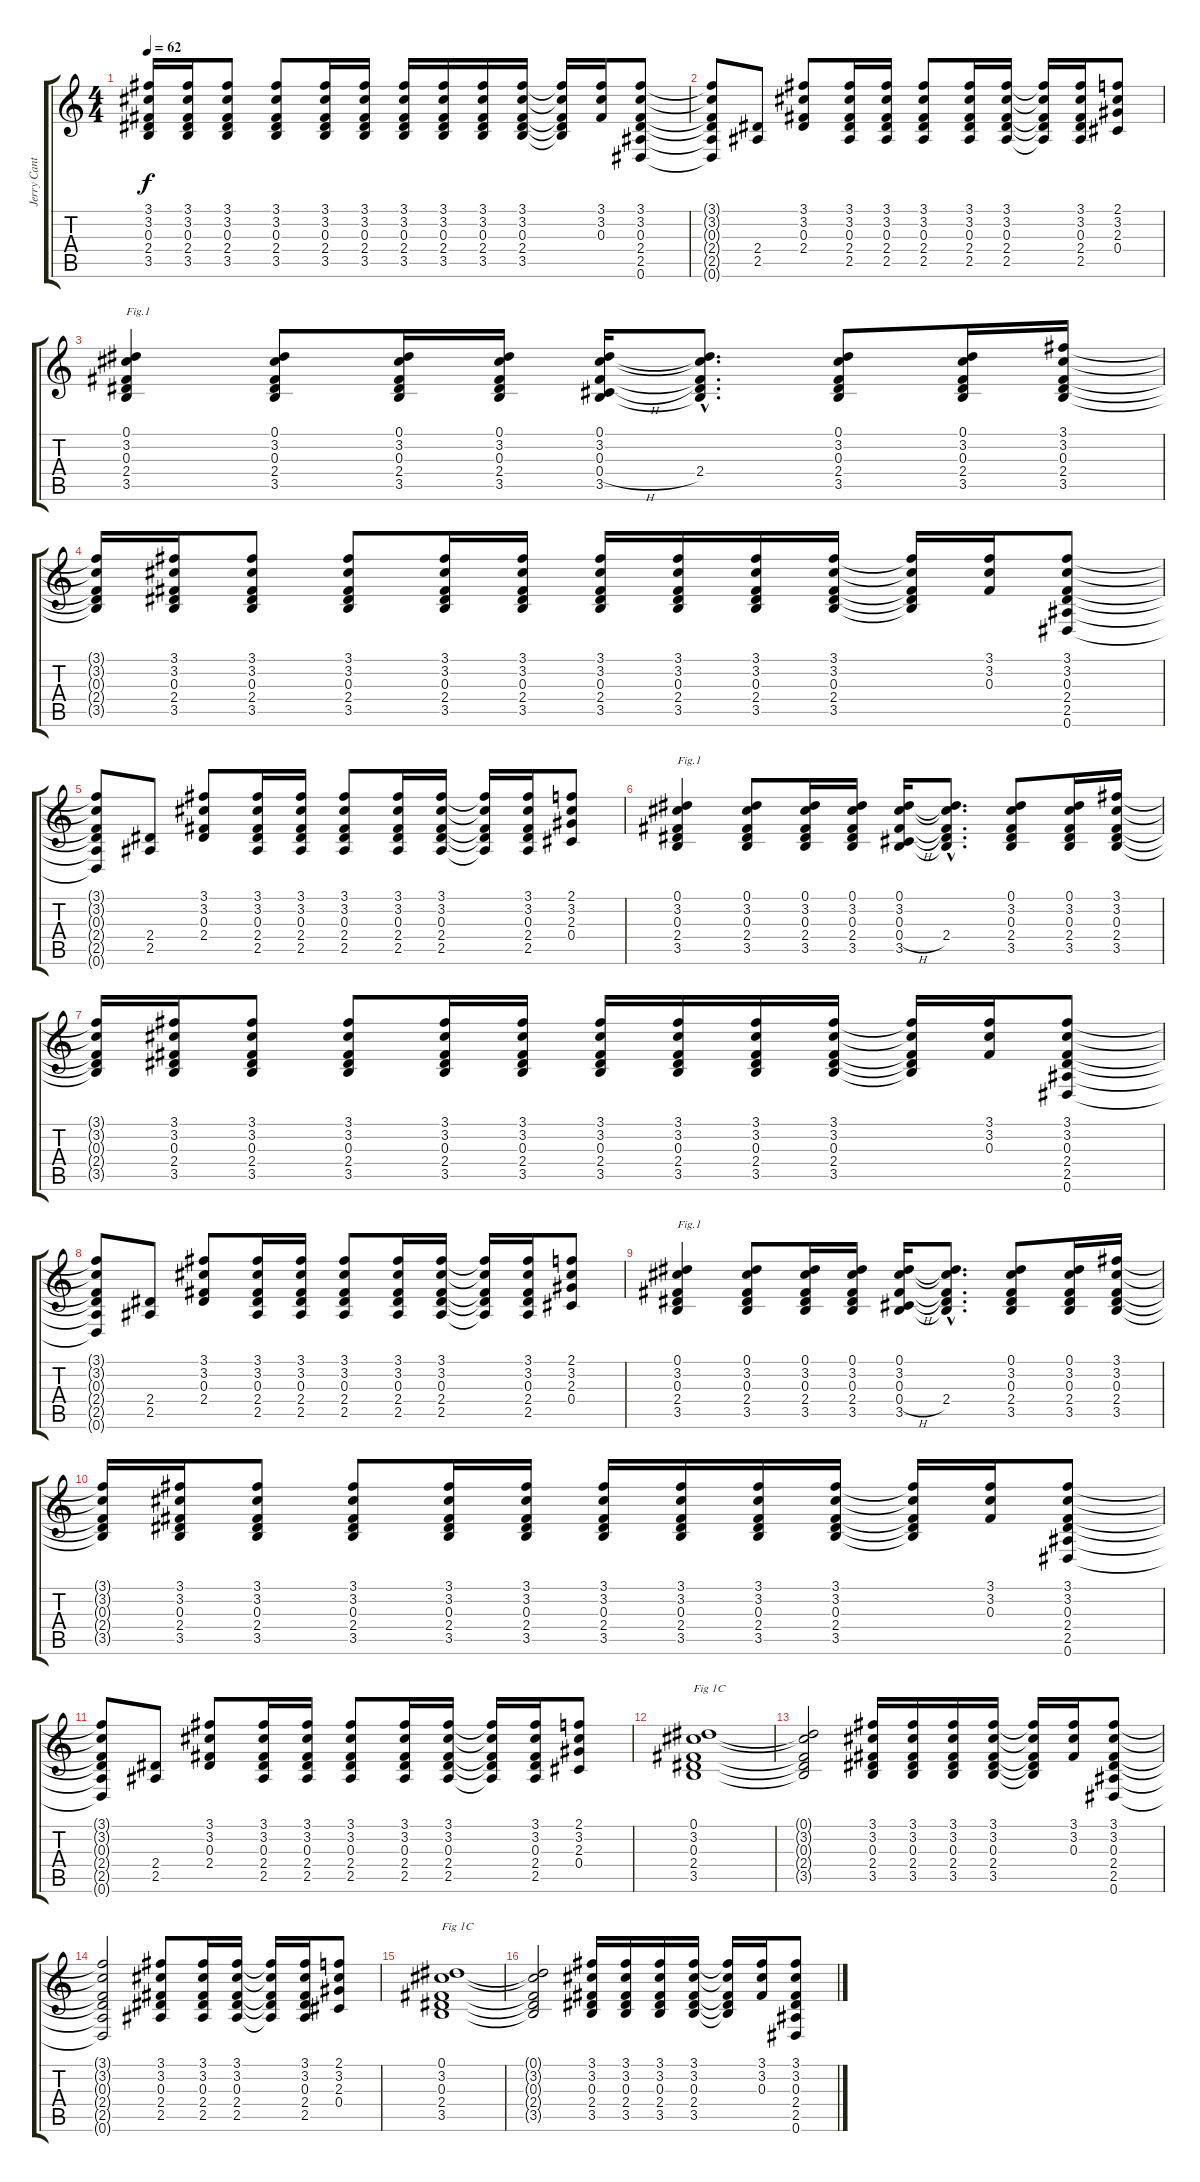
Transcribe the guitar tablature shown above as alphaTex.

\track ("Jerry Cantrell - Guitar 1" "Jerry Cant") {instrument acousticguitarnylon}
\staff {score tabs}
\tuning (Eb4 Bb3 Gb3 Db3 Ab2 Eb2) {hide}
\ts (4 4)
\tempo 62
\clef g2
\ks c
(3.1{t} 3.2{t} 0.3{t} 2.4{t} 3.5{t}).16{dy f} (3.1 3.2 0.3 2.4 3.5).16 (3.1 3.2 0.3 2.4 3.5).8 (3.1 3.2 0.3 2.4 3.5).8 (3.1 3.2 0.3 2.4 3.5).16 (3.1 3.2 0.3 2.4 3.5).16 (3.1 3.2 0.3 2.4 3.5).16 (3.1 3.2 0.3 2.4 3.5).16 (3.1 3.2 0.3 2.4 3.5).16 (3.1 3.2 0.3 2.4 3.5).16 (3.1{t} 3.2{t} 0.3{t} 2.4{t} 3.5{t}).16 (3.1 3.2 0.3).16 (3.1 3.2 0.3 2.4 2.5 0.6).8 |
(3.1{t} 3.2{t} 0.3{t} 2.4{t} 2.5{t} 0.6{t}).8 (2.4 2.5).8 (3.1 3.2 0.3 2.4).8 (3.1 3.2 0.3 2.4 2.5).16 (3.1 3.2 0.3 2.4 2.5).16 (3.1 3.2 0.3 2.4 2.5).8 (3.1 3.2 0.3 2.4 2.5).16 (3.1 3.2 0.3 2.4 2.5).16 (3.1{t} 3.2{t} 0.3{t} 2.4{t} 2.5{t}).16 (3.1 3.2 0.3 2.4 2.5).16 (2.1 3.2 2.3 0.4).8 |
(0.1 3.2 0.3 2.4 3.5).4{txt "Fig.1"} (0.1 3.2 0.3 2.4 3.5).8 (0.1 3.2 0.3 2.4 3.5).16 (0.1 3.2 0.3 2.4 3.5).16 (0.1 3.2 0.3 0.4{h} 3.5).16 (0.1{hac t} 3.2{hac t} 0.3{hac t} 2.4{hac} 3.5{hac t}).8{d} (0.1 3.2 0.3 2.4 3.5).8 (0.1 3.2 0.3 2.4 3.5).16 (3.1 3.2 0.3 2.4 3.5).16 |
(3.1{t} 3.2{t} 0.3{t} 2.4{t} 3.5{t}).16 (3.1 3.2 0.3 2.4 3.5).16 (3.1 3.2 0.3 2.4 3.5).8 (3.1 3.2 0.3 2.4 3.5).8 (3.1 3.2 0.3 2.4 3.5).16 (3.1 3.2 0.3 2.4 3.5).16 (3.1 3.2 0.3 2.4 3.5).16 (3.1 3.2 0.3 2.4 3.5).16 (3.1 3.2 0.3 2.4 3.5).16 (3.1 3.2 0.3 2.4 3.5).16 (3.1{t} 3.2{t} 0.3{t} 2.4{t} 3.5{t}).16 (3.1 3.2 0.3).16 (3.1 3.2 0.3 2.4 2.5 0.6).8 |
(3.1{t} 3.2{t} 0.3{t} 2.4{t} 2.5{t} 0.6{t}).8 (2.4 2.5).8 (3.1 3.2 0.3 2.4).8 (3.1 3.2 0.3 2.4 2.5).16 (3.1 3.2 0.3 2.4 2.5).16 (3.1 3.2 0.3 2.4 2.5).8 (3.1 3.2 0.3 2.4 2.5).16 (3.1 3.2 0.3 2.4 2.5).16 (3.1{t} 3.2{t} 0.3{t} 2.4{t} 2.5{t}).16 (3.1 3.2 0.3 2.4 2.5).16 (2.1 3.2 2.3 0.4).8 |
(0.1 3.2 0.3 2.4 3.5).4{txt "Fig.1"} (0.1 3.2 0.3 2.4 3.5).8 (0.1 3.2 0.3 2.4 3.5).16 (0.1 3.2 0.3 2.4 3.5).16 (0.1 3.2 0.3 0.4{h} 3.5).16 (0.1{hac t} 3.2{hac t} 0.3{hac t} 2.4{hac} 3.5{hac t}).8{d} (0.1 3.2 0.3 2.4 3.5).8 (0.1 3.2 0.3 2.4 3.5).16 (3.1 3.2 0.3 2.4 3.5).16 |
(3.1{t} 3.2{t} 0.3{t} 2.4{t} 3.5{t}).16 (3.1 3.2 0.3 2.4 3.5).16 (3.1 3.2 0.3 2.4 3.5).8 (3.1 3.2 0.3 2.4 3.5).8 (3.1 3.2 0.3 2.4 3.5).16 (3.1 3.2 0.3 2.4 3.5).16 (3.1 3.2 0.3 2.4 3.5).16 (3.1 3.2 0.3 2.4 3.5).16 (3.1 3.2 0.3 2.4 3.5).16 (3.1 3.2 0.3 2.4 3.5).16 (3.1{t} 3.2{t} 0.3{t} 2.4{t} 3.5{t}).16 (3.1 3.2 0.3).16 (3.1 3.2 0.3 2.4 2.5 0.6).8 |
(3.1{t} 3.2{t} 0.3{t} 2.4{t} 2.5{t} 0.6{t}).8 (2.4 2.5).8 (3.1 3.2 0.3 2.4).8 (3.1 3.2 0.3 2.4 2.5).16 (3.1 3.2 0.3 2.4 2.5).16 (3.1 3.2 0.3 2.4 2.5).8 (3.1 3.2 0.3 2.4 2.5).16 (3.1 3.2 0.3 2.4 2.5).16 (3.1{t} 3.2{t} 0.3{t} 2.4{t} 2.5{t}).16 (3.1 3.2 0.3 2.4 2.5).16 (2.1 3.2 2.3 0.4).8 |
(0.1 3.2 0.3 2.4 3.5).4{txt "Fig.1"} (0.1 3.2 0.3 2.4 3.5).8 (0.1 3.2 0.3 2.4 3.5).16 (0.1 3.2 0.3 2.4 3.5).16 (0.1 3.2 0.3 0.4{h} 3.5).16 (0.1{hac t} 3.2{hac t} 0.3{hac t} 2.4{hac} 3.5{hac t}).8{d} (0.1 3.2 0.3 2.4 3.5).8 (0.1 3.2 0.3 2.4 3.5).16 (3.1 3.2 0.3 2.4 3.5).16 |
(3.1{t} 3.2{t} 0.3{t} 2.4{t} 3.5{t}).16 (3.1 3.2 0.3 2.4 3.5).16 (3.1 3.2 0.3 2.4 3.5).8 (3.1 3.2 0.3 2.4 3.5).8 (3.1 3.2 0.3 2.4 3.5).16 (3.1 3.2 0.3 2.4 3.5).16 (3.1 3.2 0.3 2.4 3.5).16 (3.1 3.2 0.3 2.4 3.5).16 (3.1 3.2 0.3 2.4 3.5).16 (3.1 3.2 0.3 2.4 3.5).16 (3.1{t} 3.2{t} 0.3{t} 2.4{t} 3.5{t}).16 (3.1 3.2 0.3).16 (3.1 3.2 0.3 2.4 2.5 0.6).8 |
(3.1{t} 3.2{t} 0.3{t} 2.4{t} 2.5{t} 0.6{t}).8 (2.4 2.5).8 (3.1 3.2 0.3 2.4).8 (3.1 3.2 0.3 2.4 2.5).16 (3.1 3.2 0.3 2.4 2.5).16 (3.1 3.2 0.3 2.4 2.5).8 (3.1 3.2 0.3 2.4 2.5).16 (3.1 3.2 0.3 2.4 2.5).16 (3.1{t} 3.2{t} 0.3{t} 2.4{t} 2.5{t}).16 (3.1 3.2 0.3 2.4 2.5).16 (2.1 3.2 2.3 0.4).8 |
(0.1 3.2 0.3 2.4 3.5).1{txt "Fig 1C"} |
(0.1{t} 3.2{t} 0.3{t} 2.4{t} 3.5{t}).2 (3.1 3.2 0.3 2.4 3.5).16 (3.1 3.2 0.3 2.4 3.5).16 (3.1 3.2 0.3 2.4 3.5).16 (3.1 3.2 0.3 2.4 3.5).16 (3.1{t} 3.2{t} 0.3{t} 2.4{t} 3.5{t}).16 (3.1 3.2 0.3).16 (3.1 3.2 0.3 2.4 2.5 0.6).8 |
(3.1{t} 3.2{t} 0.3{t} 2.4{t} 2.5{t} 0.6{t}).2 (3.1 3.2 0.3 2.4 2.5).8 (3.1 3.2 0.3 2.4 2.5).16 (3.1 3.2 0.3 2.4 2.5).16 (3.1{t} 3.2{t} 0.3{t} 2.4{t} 2.5{t}).16 (3.1 3.2 0.3 2.4 2.5).16 (2.1 3.2 2.3 0.4).8 |
(0.1 3.2 0.3 2.4 3.5).1{txt "Fig 1C"} |
(0.1{t} 3.2{t} 0.3{t} 2.4{t} 3.5{t}).2 (3.1 3.2 0.3 2.4 3.5).16 (3.1 3.2 0.3 2.4 3.5).16 (3.1 3.2 0.3 2.4 3.5).16 (3.1 3.2 0.3 2.4 3.5).16 (3.1{t} 3.2{t} 0.3{t} 2.4{t} 3.5{t}).16 (3.1 3.2 0.3).16 (3.1 3.2 0.3 2.4 2.5 0.6).8
